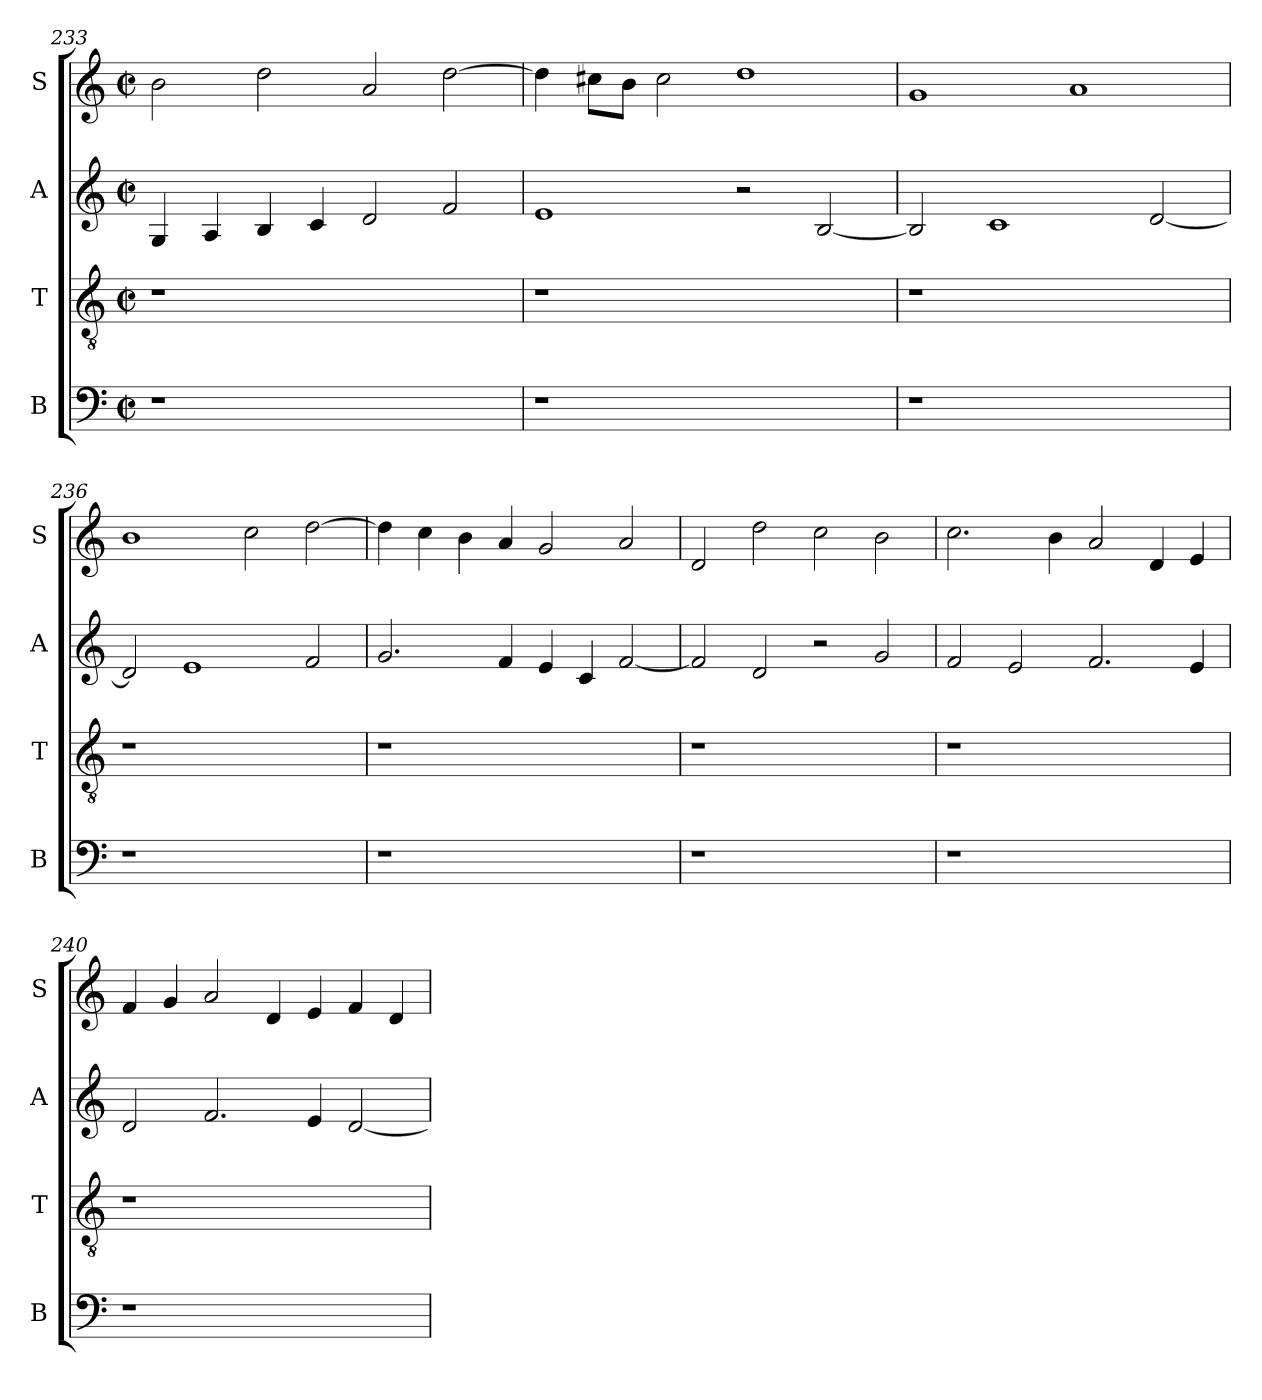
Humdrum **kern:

**kern	**kern	**kern	**kern
*part4	*part3	*part2	*part1
*staff4	*staff3	*staff2	*staff1
*I"B	*I"T	*I"A	*I"S
*I'B	*I'T	*I'A	*I'S
*clefF4	*clefGv2	*clefG2	*clefG2
*k[]	*k[]	*k[]	*k[]
*C:	*C:	*C:	*C:
*M2/2	*M2/2	*M2/2	*M2/2
*met(c|)	*met(c|)	*met(c|)	*met(c|)
=233	=233	=233	=233
1r	1r	4G/	2b\
.	.	4A/	.
.	.	4B/	2dd\
.	.	4c/	.
1ryy	1ryy	2d/	2a/
.	.	2f/	[>2dd\
=234	=234	=234	=234
1r	1r	1e	4dd\]
.	.	.	8cc#\L
.	.	.	8b\J
.	.	.	2cc#\
1ryy	1ryy	2r	1dd
.	.	[<2B/	.
=235	=235	=235	=235
1r	1r	2B/]	1g
.	.	1c	.
1ryy	1ryy	.	1a
.	.	[<2d/	.
=236	=236	=236	=236
1r	1r	2d/]	1b
.	.	1e	.
1ryy	1ryy	.	2cc\
.	.	2f/	[<2dd\
!!LO:LB:g=z
=237	=237	=237	=237
1r	1r	2.g/	4dd\]
.	.	.	4cc\
.	.	.	4b\
.	.	4f/	4a/
1ryy	1ryy	4e/	2g/
.	.	4c/	.
.	.	[<2f/	2a/
=238	=238	=238	=238
1r	1r	2f/]	2d/
.	.	2d/	2dd\
1ryy	1ryy	2r	2cc\
.	.	2g/	2b\
=239	=239	=239	=239
1r	1r	2f/	2.cc\
.	.	2e/	.
.	.	.	4b\
1ryy	1ryy	2.f/	2a/
.	.	.	4d/
.	.	4e/	4e/
=240	=240	=240	=240
1r	1r	2d/	4f/
.	.	.	4g/
.	.	2.f/	2a/
1ryy	1ryy	.	4d/
.	.	4e/	4e/
.	.	[<2d/	4f/
.	.	.	4d/
=	=	=	=
*-	*-	*-	*-
